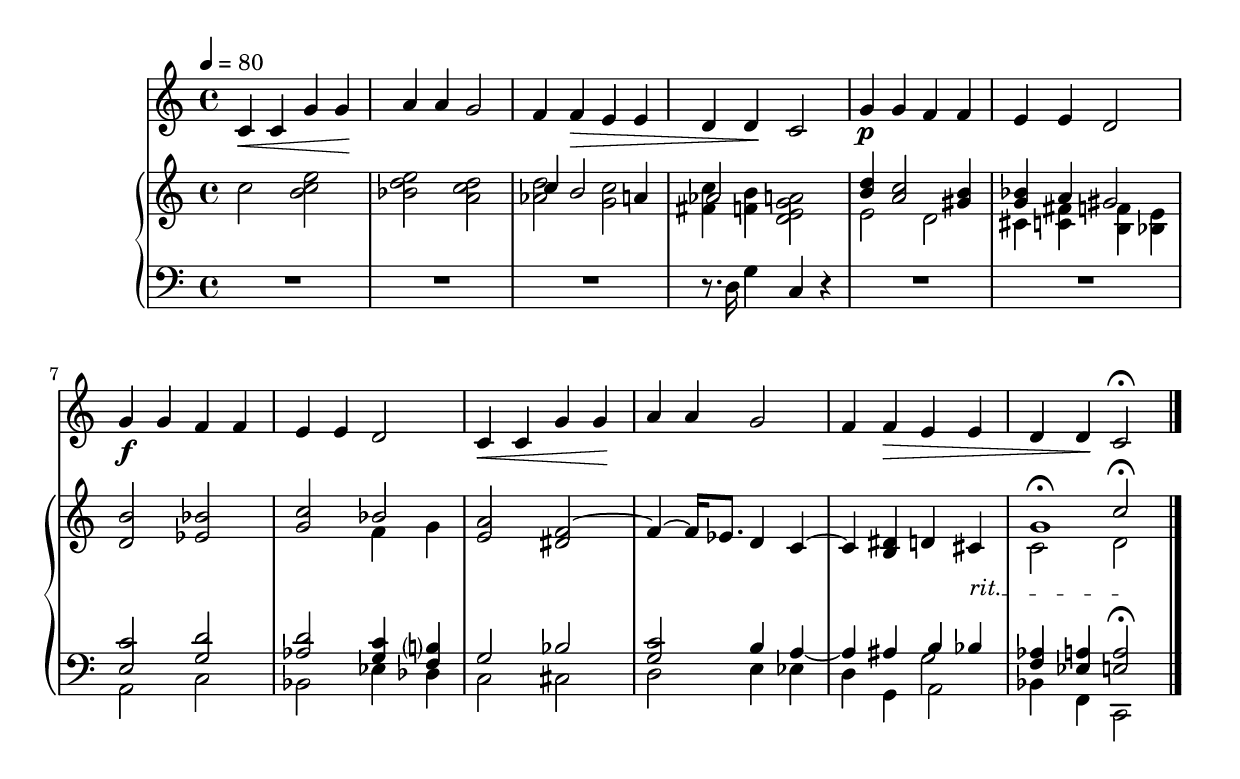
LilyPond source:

\version "2.18.2"
\include "articulate.ly"
dodososo = {c\< c g' g\! a a g2 f4 f\> e e d d\! }

music = 
  <<
    \new Staff = "up" \with {
      midiInstrument = "celesta" 
	}
    \new Voice \relative c' { 
      \tempo 4 = 80
      \dodososo c2
      g'4\p g f f e e d2
	  g4\f g f f e e d2
      \dodososo c2\fermata \bar "|."
    }
	\new PianoStaff <<
    \new Staff = "up" \with {
      midiInstrument = "pad 5 (bowed)" 
      midiMinimumVolume = #0.3
      midiMaximumVolume = #0.5
    }
    <<
      \new Voice \relative c'' { 
	   	\voiceOne
		s1 s1 c4 b2 a4 as2 s2 <b d>4 <a c>2 <gis b>4 
		<g bes> a gis2 <d b'>2 <es bes'> <g c> << {bes} \\ {f4 g} >>
		<e a>2 <dis f> ~ f4 ~ f16 es8. d4 c  ~ c4 <b dis> 
		 d << {s4 g1\fermata} \\ 
		 { \override TextSpanner.bound-details.left.text = "rit."
		\once \stemUp cis,4_\startTextSpan c2 d\stopTextSpan } \\ 
		{ \voiceThree s4 s2 c'2\fermata }>> 	
		\bar "|."
      }
	  \new Voice \relative c'' { 
	  	\voiceTwo
        c2 <b c e> <bes d e> <a c d> <as d> <g c> <fis c'>4 <f b> <d e g a>2
        e2 d cis4 <c fis> <b f'> <bes e> 
		\change Staff = "down" \stemUp <e, c'>2 <g d'> <as d> <g c>4
		<f b?> g2 bes <g c> b4 a~a ais  << {b4 bes} \\ {\voiceFour g2} >> <f as>4 <es a>
		<e a>2^\fermata	\bar "|."				  
      }
    >>
    \new Staff = "down" \with {
      midiInstrument = "pad 5 (bowed)" 
      midiMinimumVolume = #0.3
      midiMaximumVolume = #0.5
    }
    \new Voice \relative c { 
		\clef "bass"
        R1 R1 R1 r8. d16 g4 c,4 r
        R1 R1 \stemDown a2 c bes es4 des 
		c2 cis d e4 es d g, a2
		\set Score.tempoHideNote = ##t 
		\tempo 4=70
		bes4 \tempo 4=55
		f \tempo 4=40
		c2 \bar "|."
    }
	>>
  >>
  
\score{
  \music
  \layout{}
}
\score {
  \articulate <<
    \music
  >>
  \midi { }
}